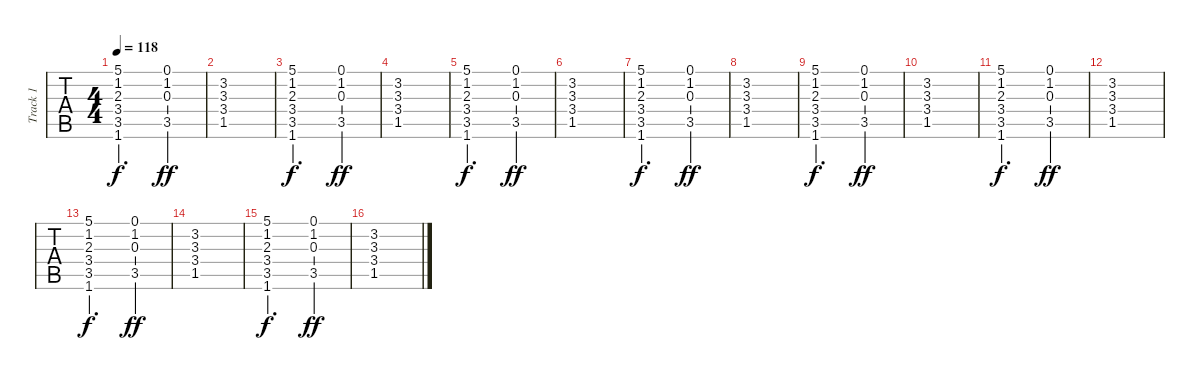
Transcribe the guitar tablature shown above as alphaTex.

\track ("Track 1" "Track 1") {instrument brightacousticpiano}
\staff {tabs}
\tuning (E4 B3 G3 D3 A2 E2) {hide}
\ts (4 4)
\tempo 118
\clef g2
\ks c
(5.1 1.2 2.3 3.4 3.5 1.6).2{d dy f} (0.1 1.2 0.3 3.5).4{dy ff} |
(3.2 3.3 3.4 1.5).1 |
(5.1 1.2 2.3 3.4 3.5 1.6).2{d dy f} (0.1 1.2 0.3 3.5).4{dy ff} |
(3.2 3.3 3.4 1.5).1 |
(5.1 1.2 2.3 3.4 3.5 1.6).2{d dy f} (0.1 1.2 0.3 3.5).4{dy ff} |
(3.2 3.3 3.4 1.5).1 |
(5.1 1.2 2.3 3.4 3.5 1.6).2{d dy f} (0.1 1.2 0.3 3.5).4{dy ff} |
(3.2 3.3 3.4 1.5).1 |
(5.1 1.2 2.3 3.4 3.5 1.6).2{d dy f} (0.1 1.2 0.3 3.5).4{dy ff} |
(3.2 3.3 3.4 1.5).1 |
(5.1 1.2 2.3 3.4 3.5 1.6).2{d dy f} (0.1 1.2 0.3 3.5).4{dy ff} |
(3.2 3.3 3.4 1.5).1 |
(5.1 1.2 2.3 3.4 3.5 1.6).2{d dy f} (0.1 1.2 0.3 3.5).4{dy ff} |
(3.2 3.3 3.4 1.5).1 |
(5.1 1.2 2.3 3.4 3.5 1.6).2{d dy f} (0.1 1.2 0.3 3.5).4{dy ff} |
(3.2 3.3 3.4 1.5).1
